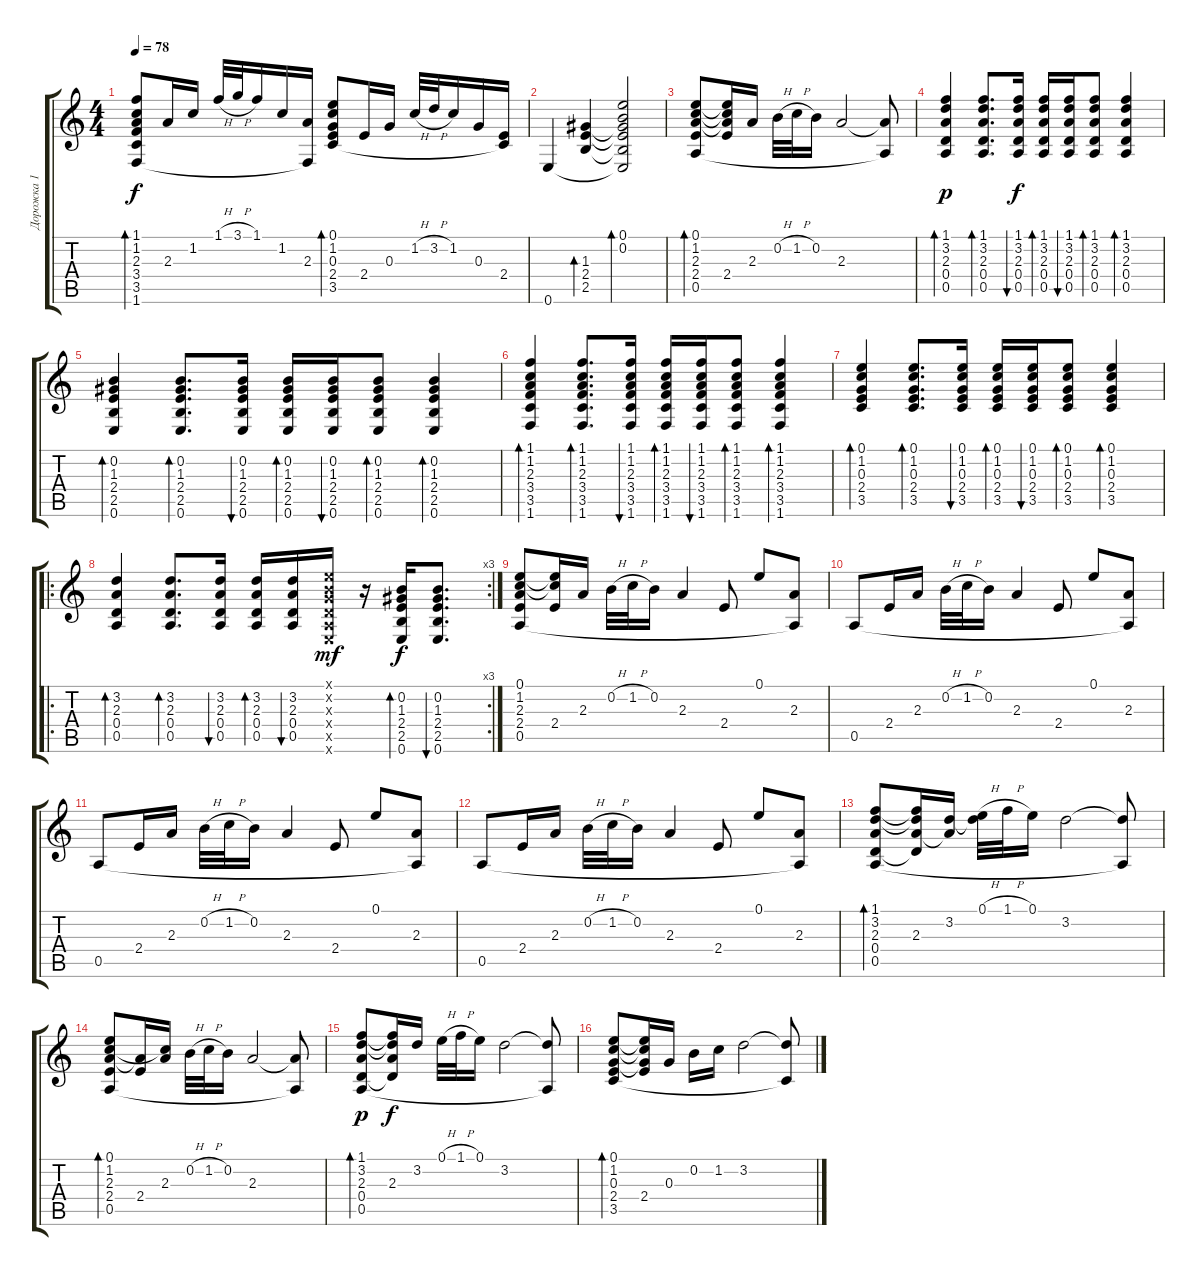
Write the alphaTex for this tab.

\track ("Дорожка 1" "Дорожка 1") {instrument acousticguitarsteel}
\staff {score tabs}
\tuning (E4 B3 G3 D3 A2 E2) {hide}
\ts (4 4)
\tempo 78
\clef g2
\ks c
(1.1 1.2 2.3 3.4 3.5 1.6).8{bd 30 dy f} 2.3.16 1.2.16 1.1{h}.32 3.1{h}.32 1.1.16 1.2.16 (2.3 1.6{t}).16 (0.1 1.2 0.3 2.4 3.5).8{bd 30} 2.4.16 0.3.16 1.2{h}.32 3.2{h}.32 1.2.16 0.3.16 (2.4 3.5{t}).16 |
0.6.4 (1.3 2.4 2.5).4{bd 30} (0.1 0.2 1.3{t} 2.4{t} 2.5{t} 0.6{t}).2{bd 30} |
(0.1 1.2 2.3 2.4 0.5).8{bd 30} (0.1{t} 1.2{t} 2.3{t} 2.4).16 2.3.16 0.2{h}.32 1.2{h}.32 0.2.16 2.3.2 (2.3{t} 0.5{t}).8 |
(1.1 3.2 2.3 0.4 0.5).4{bd 30 dy p} (1.1 3.2 2.3 0.4 0.5).8{d bd 30} (1.1 3.2 2.3 0.4 0.5).16{bu 30 dy f} (1.1 3.2 2.3 0.4 0.5).16{bd 30} (1.1 3.2 2.3 0.4 0.5).16{bu 30} (1.1 3.2 2.3 0.4 0.5).8{bd 30} (1.1 3.2 2.3 0.4 0.5).4{bd 30} |
(0.2 1.3 2.4 2.5 0.6).4{bd 30} (0.2 1.3 2.4 2.5 0.6).8{d bd 30} (0.2 1.3 2.4 2.5 0.6).16{bu 30} (0.2 1.3 2.4 2.5 0.6).16{bd 30} (0.2 1.3 2.4 2.5 0.6).16{bu 30} (0.2 1.3 2.4 2.5 0.6).8{bd 30} (0.2 1.3 2.4 2.5 0.6).4{bd 30} |
(1.1 1.2 2.3 3.4 3.5 1.6).4{bd 30} (1.1 1.2 2.3 3.4 3.5 1.6).8{d bd 30} (1.1 1.2 2.3 3.4 3.5 1.6).16{bu 30} (1.1 1.2 2.3 3.4 3.5 1.6).16{bd 30} (1.1 1.2 2.3 3.4 3.5 1.6).16{bu 30} (1.1 1.2 2.3 3.4 3.5 1.6).8{bd 30} (1.1 1.2 2.3 3.4 3.5 1.6).4{bd 30} |
(0.1 1.2 0.3 2.4 3.5).4{bd 30} (0.1 1.2 0.3 2.4 3.5).8{d bd 30} (0.1 1.2 0.3 2.4 3.5).16{bu 30} (0.1 1.2 0.3 2.4 3.5).16{bd 30} (0.1 1.2 0.3 2.4 3.5).16{bu 30} (0.1 1.2 0.3 2.4 3.5).8{bd 30} (0.1 1.2 0.3 2.4 3.5).4{bd 30} |
\ro
\rc 3
(3.2 2.3 0.4 0.5).4{bd 30} (3.2 2.3 0.4 0.5).8{d bd 30} (3.2 2.3 0.4 0.5).16{bu 30} (3.2 2.3 0.4 0.5).16{bd 30} (3.2 2.3 0.4 0.5).16{bu 30} (0.1{x} 0.2{x} 0.3{x} 0.4{x} 0.5{x} 0.6{x}).16{dy mf} r.16 (0.2 1.3 2.4 2.5 0.6).16{bd 30 dy f} (0.2 1.3 2.4 2.5 0.6).8{d bu 30} |
(0.1 1.2 2.3 2.4 0.5).8 (0.1{t} 1.2{t} 2.4).16 2.3.16 0.2{h}.32 1.2{h}.32 0.2.16 2.3.4 2.4.8 0.1.8 (2.3 0.5{t}).8 |
0.5.8 2.4.16 2.3.16 0.2{h}.32 1.2{h}.32 0.2.16 2.3.4 2.4.8 0.1.8 (2.3 0.5{t}).8 |
0.5.8 2.4.16 2.3.16 0.2{h}.32 1.2{h}.32 0.2.16 2.3.4 2.4.8 0.1.8 (2.3 0.5{t}).8 |
0.5.8 2.4.16 2.3.16 0.2{h}.32 1.2{h}.32 0.2.16 2.3.4 2.4.8 0.1.8 (2.3 0.5{t}).8 |
(1.1 3.2 2.3 0.4 0.5).8{bd 30} (1.1{t} 3.2{t} 2.3 0.4{t}).16 (3.2 2.3{t}).16 (0.1{h} 3.2{t}).32 1.1{h}.32 0.1.16 3.2.2 (3.2{t} 0.5{t}).8 |
(0.1 1.2 2.3 2.4 0.5).8{bd 30} (2.3{t} 2.4).16 (1.2{t} 2.3).16 0.2{h}.32 1.2{h}.32 0.2.16 2.3.2 (2.3{t} 0.5{t}).8 |
(1.1 3.2 2.3 0.4 0.5).8{bd 30 dy p} (1.1{t} 3.2{t} 2.3 0.4{t}).16{dy f} 3.2.16 0.1{h}.32 1.1{h}.32 0.1.16 3.2.2 (3.2{t} 0.5{t}).8 |
(0.1 1.2 0.3 2.4 3.5).8{bd 30} (0.1{t} 1.2{t} 0.3{t} 2.4).16 0.3.16 0.2.16 1.2.16 3.2.2 (3.2{t} 3.5{t}).8
